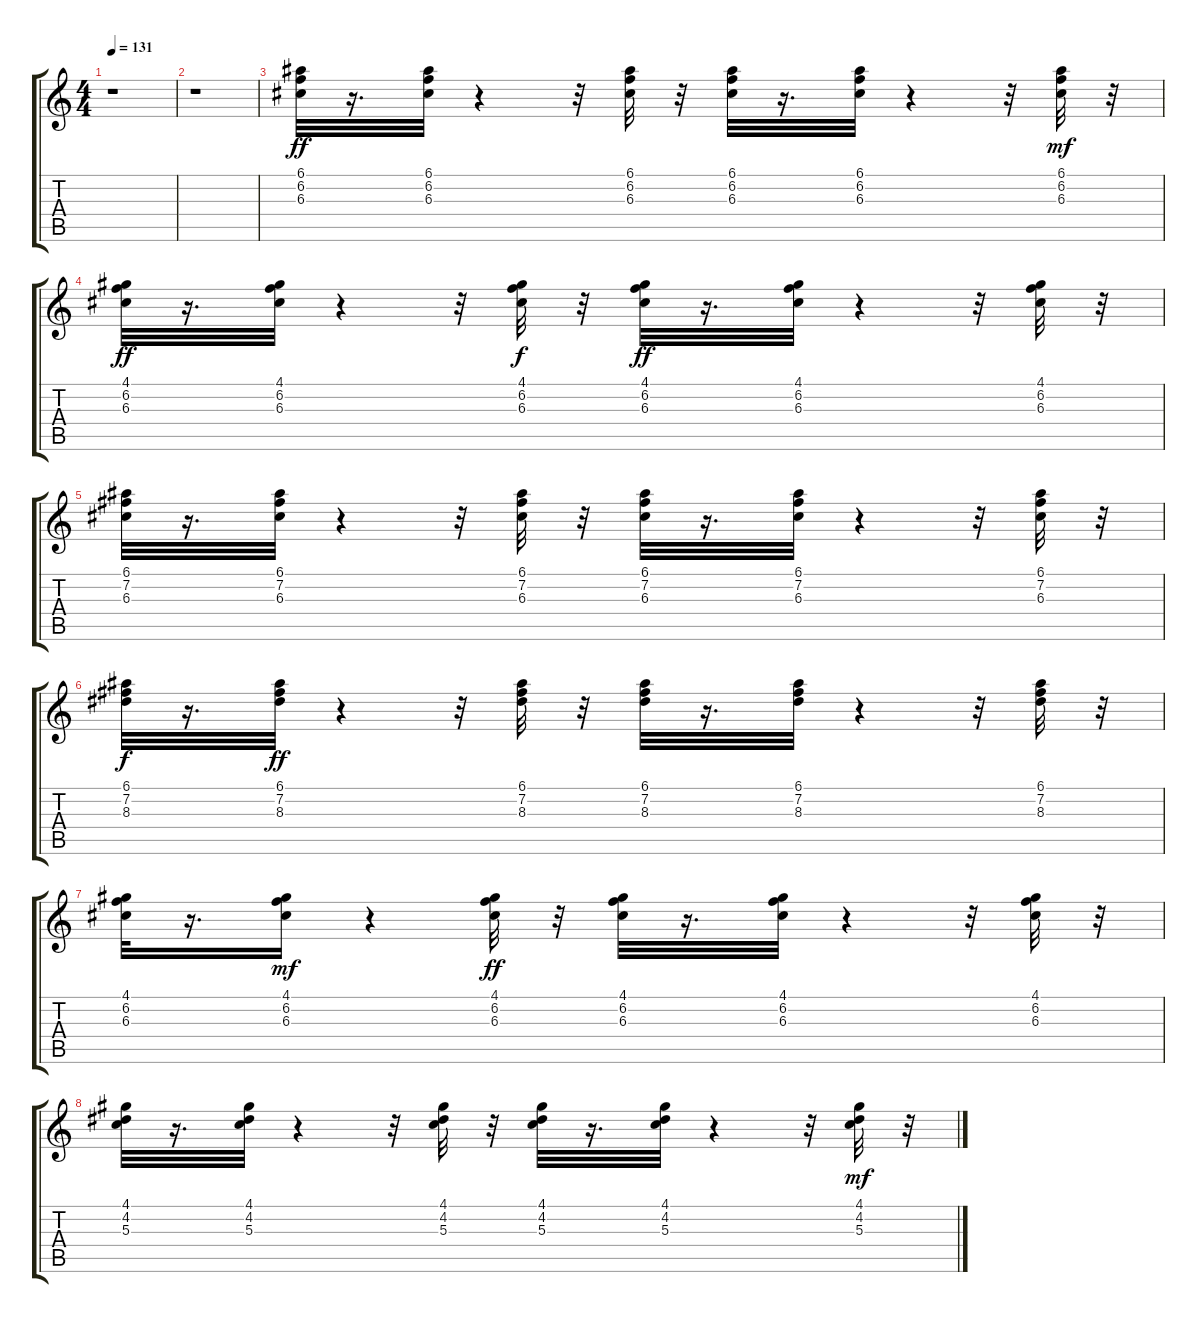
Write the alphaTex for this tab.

\track "" {instrument electricguitarclean}
\staff {score tabs}
\tuning (E4 B3 G3 D3 A2 E2) {hide}
\ts (4 4)
\tempo 131
\clef g2
\ks c
r.1{dy fff} |
r.1 |
(6.1 6.2 6.3).32{dy ff} r.16{d} (6.1 6.2 6.3).32 r.4 r.32 (6.1 6.2 6.3).32 r.32 (6.1 6.2 6.3).32 r.16{d} (6.1 6.2 6.3).32 r.4 r.32 (6.1 6.2 6.3).32{dy mf} r.32 |
(4.1 6.2 6.3).32{dy ff} r.16{d} (4.1 6.2 6.3).32 r.4 r.32 (4.1 6.2 6.3).32{dy f} r.32 (4.1 6.2 6.3).32{dy ff} r.16{d} (4.1 6.2 6.3).32 r.4 r.32 (4.1 6.2 6.3).32 r.32 |
(6.1 7.2 6.3).32 r.16{d} (6.1 7.2 6.3).32 r.4 r.32 (6.1 7.2 6.3).32 r.32 (6.1 7.2 6.3).32 r.16{d} (6.1 7.2 6.3).32 r.4 r.32 (6.1 7.2 6.3).32 r.32 |
(6.1 7.2 8.3).32{dy f} r.16{d} (6.1 7.2 8.3).32{dy ff} r.4 r.32 (6.1 7.2 8.3).32 r.32 (6.1 7.2 8.3).32 r.16{d} (6.1 7.2 8.3).32 r.4 r.32 (6.1 7.2 8.3).32 r.32 |
(4.1 6.2 6.3).32 r.16{d} (4.1 6.2 6.3).16{dy mf} r.4 (4.1 6.2 6.3).32{dy ff} r.32 (4.1 6.2 6.3).32 r.16{d} (4.1 6.2 6.3).32 r.4 r.32 (4.1 6.2 6.3).32 r.32 |
(4.1 4.2 5.3).32 r.16{d} (4.1 4.2 5.3).32 r.4 r.32 (4.1 4.2 5.3).32 r.32 (4.1 4.2 5.3).32 r.16{d} (4.1 4.2 5.3).32 r.4 r.32 (4.1 4.2 5.3).32{dy mf} r.32
